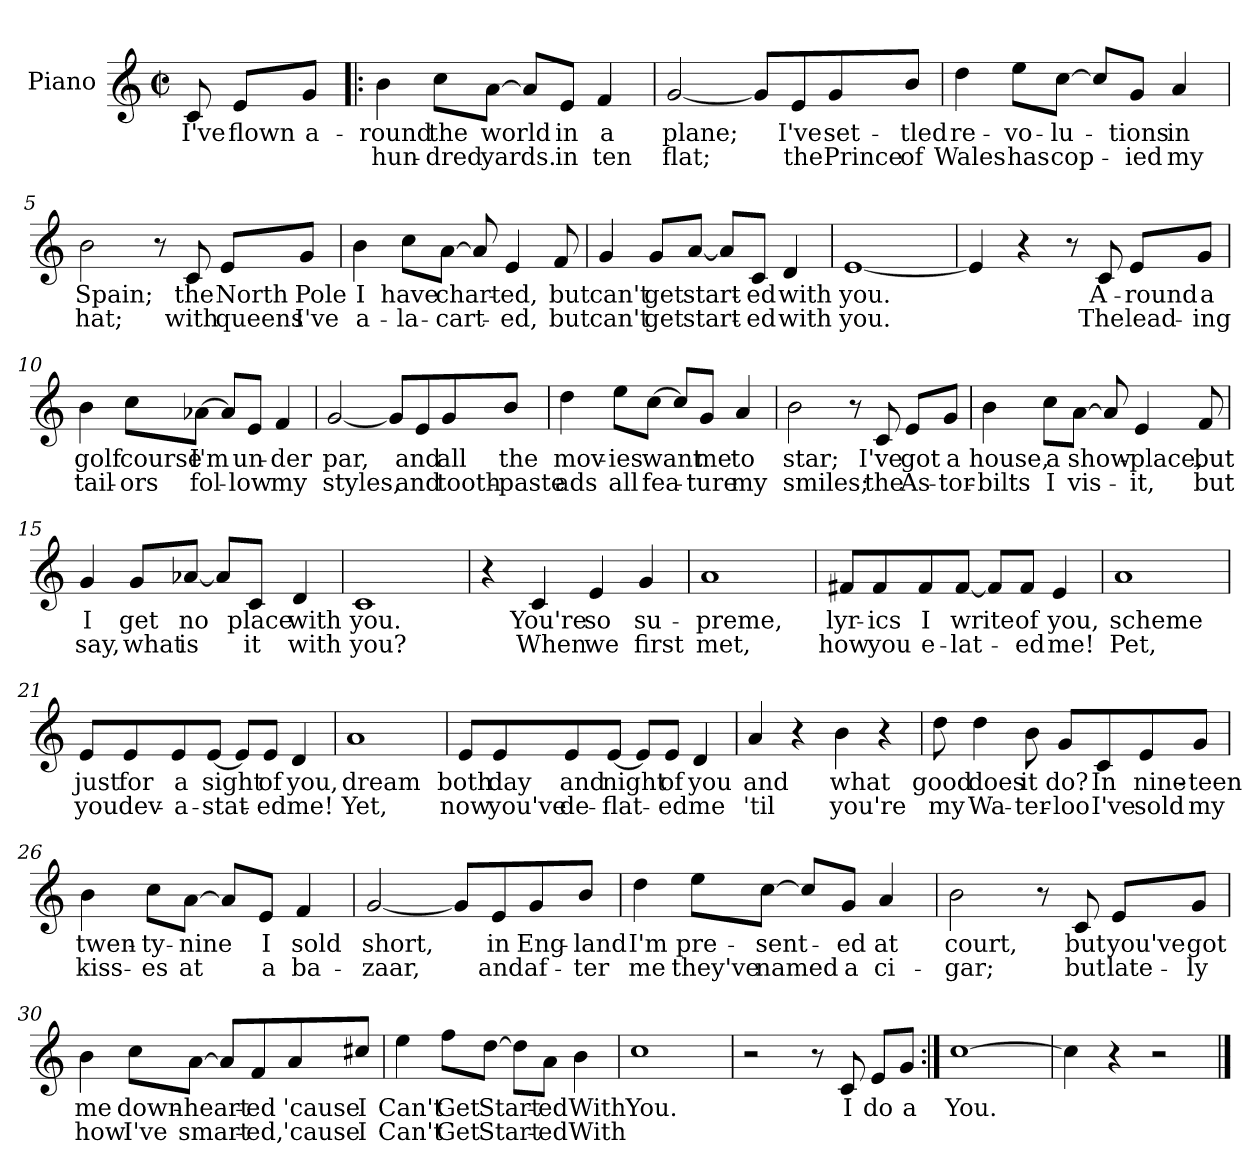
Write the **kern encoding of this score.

**kern	**text	**text
*part1	*part1	*part1
*staff1	*staff1	*staff1
*I"Piano	*	*
*I'Pno	*	*
*clefG2	*	*
*k[]	*	*
*C:	*	*
*M2/2	*	*
*met(c|)	*	*
=1	=1	=1
8c/	I've	.
8e/L	flown	.
8g/J	a-	.
=2!|:	=2!|:	=2!|:
4b\	-round	hun-
8cc\L	the	dred
[8a\J	world	yards.
8a/L]	.	.
8e/J	in	in
4f/	a	ten
=3	=3	=3
[2g/	plane;	flat;
8g/L]	.	.
8e/	I've	the
8g/	set-	Prince
8b/J	-tled	of
=4	=4	=4
4dd\	re-	Wales
8ee\L	vo-	has
[8cc\J	-lu-	cop-
8cc/L]	.	.
8g/J	-tions	-ied
4a/	in	my
=5	=5	=5
2b\	Spain;	hat;
8r	.	.
8c/	the	with
8e/L	North	queens
8g/J	Pole	I've
!!LO:LB:g=z
=6	=6	=6
4b\	I	a-
8cc\L	have	-la-
[8a\J	chart-	-cart-
8a/]	.	.
4e/	-ed,	-ed,
8f/	but	but
=7	=7	=7
4g/	can't	can't
8g/L	get	get
[8a/J	start-	start-
8a/L]	.	.
8c/J	-ed	-ed
4d/	with	with
=8	=8	=8
[1e	you.	you.
=9	=9	=9
4e/]	.	.
4r	.	.
8r	.	.
8c/	A-	The
8e/L	-round	lead-
8g/J	a	-ing
=10	=10	=10
4b\	golf	tail-
8cc\L	course	-ors
[8a-X\J	I'm	fol-
8a-/L]	.	.
8e/J	un-	-low
4f/	-der	my
!!LO:LB:g=z
=11	=11	=11
[2g/	par,	styles,
8g/L]	.	.
8e/	and	and
8g/	all	tooth-
8b/J	the	-paste
=12	=12	=12
4dd\	mov-	ads
8ee\L	-ies	all
[8cc\J	want	fea-
8cc/L]	.	.
8g/J	me	-ture
4a/	to	my
=13	=13	=13
2b\	star;	smiles;
8r	.	.
8c/	I've	the
8e/L	got	As-
8g/J	a	-tor-
=14	=14	=14
4b\	house,	-bilts
8cc\L	a	I
[8a\J	show-	vis-
8a/]	.	.
4e/	-place,	-it,
8f/	but	but
=15	=15	=15
4g/	I	say,
8g/L	get	what
[8a-X/J	no	is
8a-/L]	.	.
8c/J	place	it
4d/	with	with
!!LO:LB:g=z
=16	=16	=16
1c	you.	you?
=17	=17	=17
4r	.	.
4c/	You're	When
4e/	so	we
4g/	su-	first
=18	=18	=18
1a	-preme,	met,
=19	=19	=19
8f#X/L	lyr-	how
8f#/	-ics	you
8f#/	I	e-
[8f#/J	write	-lat-
8f#/L]	.	.
8f#/J	of	-ed
4e/	you,	me!
=20	=20	=20
1a	scheme	Pet,
=21	=21	=21
8e/L	just	you
8e/	for	dev-
8e/	a	-a-
[8e/J	sight	-stat-
8e/L]	.	.
8e/J	of	-ed
4d/	you,	me!
!!LO:LB:g=z
=22	=22	=22
1a	dream	Yet,
=23	=23	=23
8e/L	both	now
8e/	day	you've
8e/	and	de-
[8e/J	night	-flat-
8e/L]	.	.
8e/J	of	-ed
4d/	you	me
=24	=24	=24
4a/	and	'til
4r	.	.
4b\	what	you're
4r	.	.
=25	=25	=25
8dd\	good	my
4dd\	does	Wa-
8b\	it	-ter-
8g/L	do?	-loo
8c/	In	I've
8e/	nine-	sold
8g/J	-teen	my
=26	=26	=26
4b\	twen-	kiss-
8cc\L	-ty-	-es
[8a\J	-nine	at
8a/L]	.	.
8e/J	I	a
4f/	sold	ba-
!!LO:LB:g=z
=27	=27	=27
[2g/	short,	-zaar,
8g/L]	.	.
8e/	in	and
8g/	Eng-	af-
8b/J	-land	-ter
=28	=28	=28
4dd\	I'm	me
8ee\L	pre-	they've
[8cc\J	-sent-	named
8cc/L]	.	.
8g/J	-ed	a
4a/	at	ci-
=29	=29	=29
2b\	court,	-gar;
8r	.	.
8c/	but	but
8e/L	you've	late-
8g/J	got	-ly
=30	=30	=30
4b\	me	how
8cc\L	down-	I've
[8a\J	-heart-	smart-
8a/L]	.	.
8f/	-ed	-ed,
8a/	'cause	'cause
8cc#X/J	I	I
!!LO:LB:g=z
=31	=31	=31
4ee\	Can't	Can't
8ff\L	Get	Get
[8dd\J	Start-	Start-
8dd\L]	.	.
8a\J	-ed	-ed
4b\	With	With
=32	=32	=32
1cc	You.	.
=33	=33	=33
2r	.	.
8r	.	.
8c/	I	.
8e/L	do	.
8g/J	a	.
=34:|!	=34:|!	=34:|!
[1cc	You.	.
=35	=35	=35
4cc\]	.	.
4r	.	.
2r	.	.
==	==	==
*-	*-	*-
